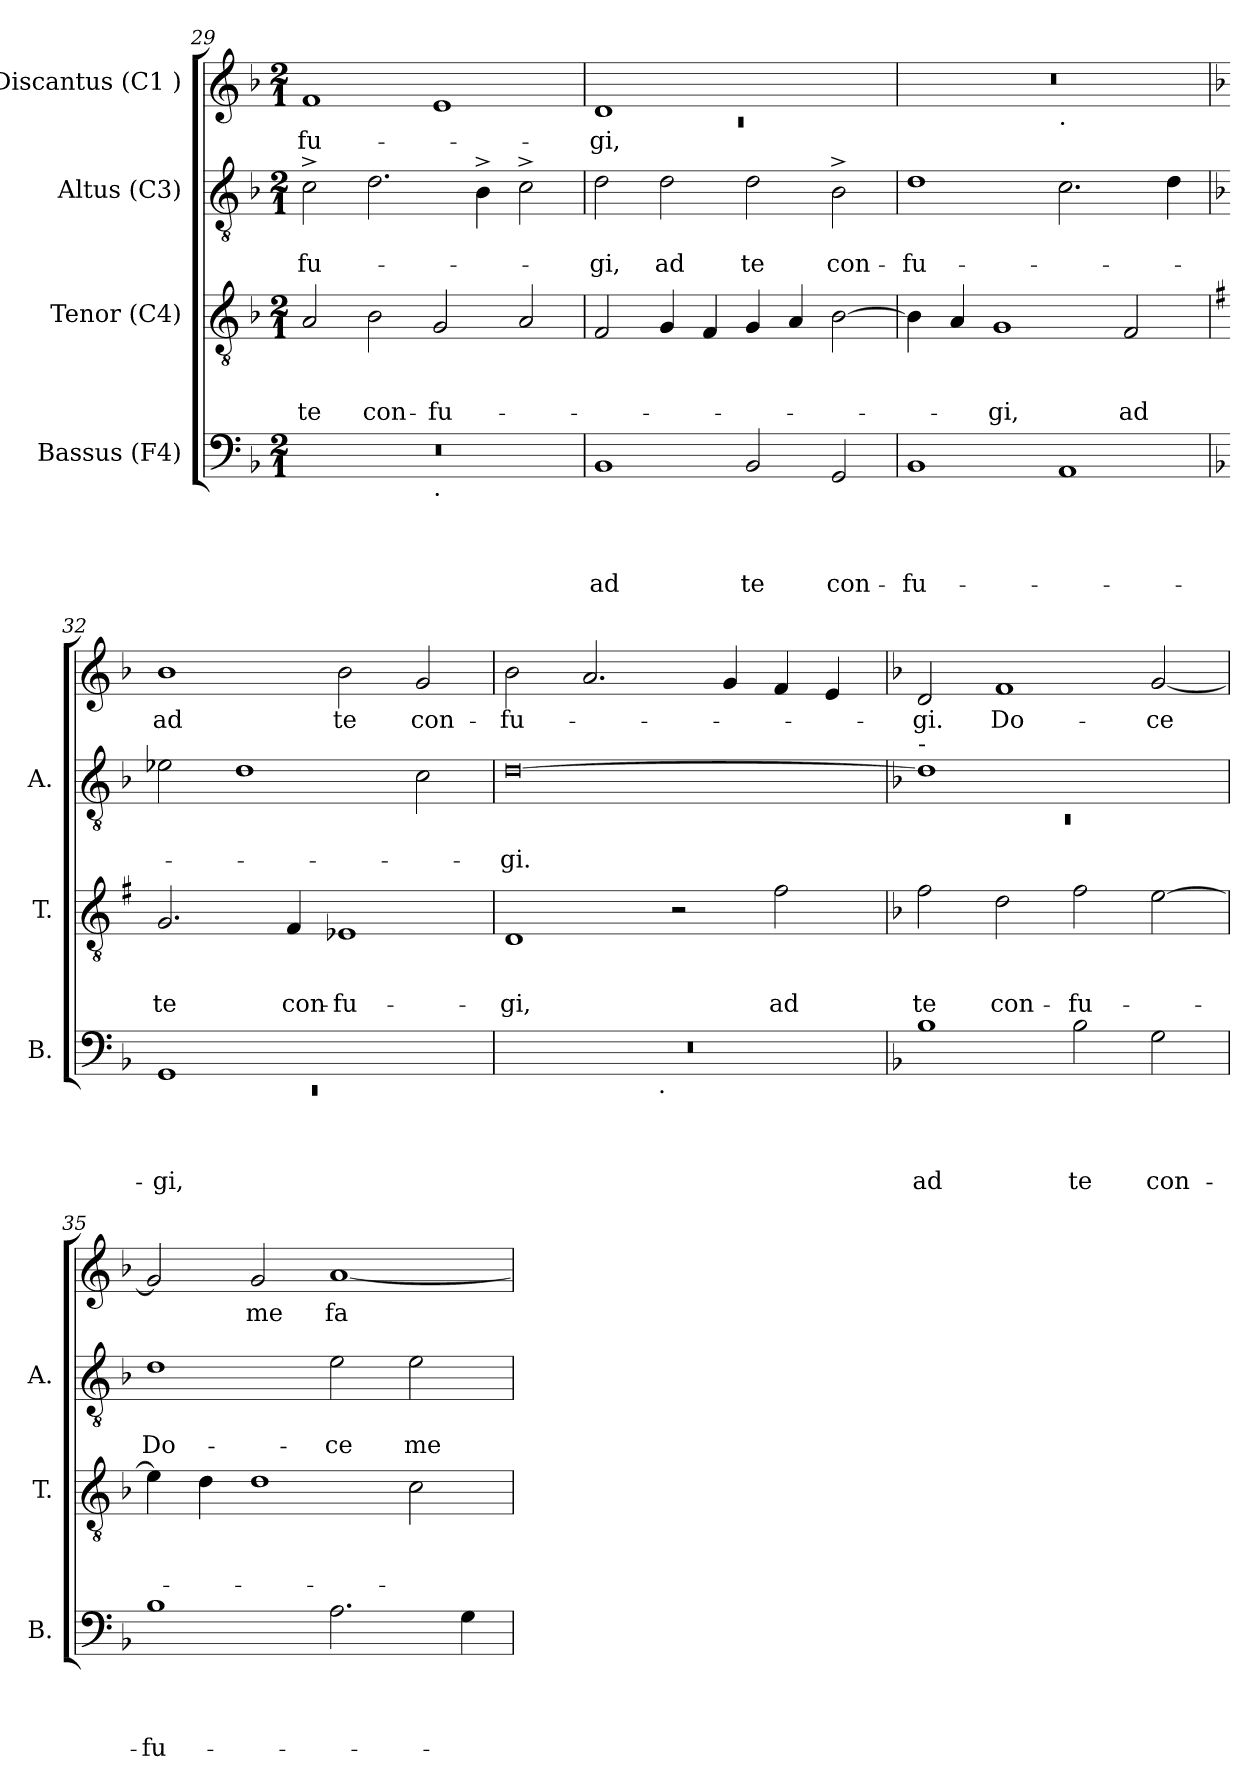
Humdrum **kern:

**kern	**text	**text	**text	**text	**kern	**text	**text	**text	**kern	**text	**text	**kern	**text
*part4	*part4	*part4	*part4	*part4	*part3	*part3	*part3	*part3	*part2	*part2	*part2	*part1	*part1
*staff4	*staff4	*staff4	*staff4	*staff4	*staff3	*staff3	*staff3	*staff3	*staff2	*staff2	*staff2	*staff1	*staff1
*I"Bassus (F4)	*	*	*	*	*I"Tenor (C4)	*	*	*	*I"Altus (C3)	*	*	*I"Discantus (C1 )	*
*I'B.	*	*	*	*	*I'T.	*	*	*	*I'A.	*	*	*	*
!!LO:LB:g=z
*clefF4	*	*	*	*	*clefGv2	*	*	*	*clefGv2	*	*	*clefG2	*
*k[b-]	*	*	*	*	*k[b-]	*	*	*	*k[b-]	*	*	*k[b-]	*
*F:	*	*	*	*	*F:	*	*	*	*F:	*	*	*F:	*
*M2/1	*	*	*	*	*M2/1	*	*	*	*M2/1	*	*	*M2/1	*
=29	=29	=29	=29	=29	=29	=29	=29	=29	=29	=29	=29	=29	=29
!	!	!	!	!	!	!	!	!LO:LY:b	!	!	!LO:LY:b	!	!LO:LY:b
*^	*	*	*	*	*	*	*	*	*	*	*	*	*
0r	1ryy	.	.	.	.	2A/	.	.	te	2c^>\	.	fu-	1f	-fu-
!	!	!	!	!	!	!	!	!	!LO:LY:b	!	!	!	!	!
.	.	.	.	.	.	2B-\	.	.	con-	2.d\	.	.	.	.
!	!LO:TX:b:t=.	!	!	!	!	!	!	!	!	!	!	!	!	!
!	!	!	!	!	!	!	!	!	!LO:LY:b	!	!	!	!	!
.	1ryy	.	.	.	.	2G/	.	.	-fu-	.	.	.	1e	.
.	.	.	.	.	.	.	.	.	.	4B-^>\	.	.	.	.
.	.	.	.	.	.	2A/	.	.	.	2c^>\	.	.	.	.
=30	=30	=30	=30	=30	=30	=30	=30	=30	=30	=30	=30	=30	=30	=30
*	*	*	*	*	*	*	*	*	*	*	*	*	*^	*
!	!	!	!	!	!LO:LY:b	!	!	!	!	!	!	!LO:LY:b	!	!LO:N:vis=1	!LO:LY:b
*v	*v	*	*	*	*	*	*	*	*	*	*	*	*	*	*
1BB-	.	.	.	ad	2F/	.	.	.	2d\	.	-gi,	1d	0rc	-gi,
!	!	!	!	!	!	!	!	!	!	!	!LO:LY:b	!	!	!
.	.	.	.	.	4G/	.	.	.	2d\	.	ad	.	.	.
.	.	.	.	.	4F/	.	.	.	.	.	.	.	.	.
!	!	!	!	!LO:LY:b	!	!	!	!	!	!	!LO:LY:b	!	!	!
2BB-/	.	.	.	te	4G/	.	.	.	2d\	.	te	1ryy	.	.
.	.	.	.	.	4A/	.	.	.	.	.	.	.	.	.
!	!	!	!	!LO:LY:b	!	!	!	!	!	!	!LO:LY:b	!	!	!
2GG/	.	.	.	con-	[>2B-\	.	.	.	2B-^>\	.	con-	.	.	.
=31	=31	=31	=31	=31	=31	=31	=31	=31	=31	=31	=31	=31	=31	=31
!	!	!	!	!LO:LY:b	!	!	!	!	!	!	!LO:LY:b	!	!	!
1BB-	.	.	.	-fu-	4B-\]	.	.	.	1d	.	-fu-	0r	1ryy	.
.	.	.	.	.	4A/	.	.	.	.	.	.	.	.	.
!	!	!	!	!	!	!	!	!LO:LY:b	!	!	!	!	!	!
.	.	.	.	.	1G	.	.	-gi,	.	.	.	.	.	.
!	!	!	!	!	!	!	!	!	!	!	!	!	!LO:TX:b:t=.	!
1AA	.	.	.	.	.	.	.	.	2.c\	.	.	.	1ryy	.
!	!	!	!	!	!	!	!	!LO:LY:b	!	!	!	!	!	!
.	.	.	.	.	2F/	.	.	ad	.	.	.	.	.	.
.	.	.	.	.	.	.	.	.	4d\	.	.	.	.	.
*	*	*	*	*	*	*	*	*	*	*	*	*v	*v	*
=32	=32	=32	=32	=32	=32	=32	=32	=32	=32	=32	=32	=32	=32
*	*	*	*	*	*k[f#]	*	*	*	*	*	*	*	*
*	*	*	*	*	*G:	*	*	*	*	*	*	*	*
*^	*	*	*	*	*	*	*	*	*	*	*	*^	*
!	!LO:N:vis=1	!	!	!	!LO:LY:b	!	!	!	!LO:LY:b	!	!	!	!	!	!LO:LY:b
*	*	*	*	*	*	*	*	*	*	*	*	*	*v	*v	*
1GG	0rEE	.	.	.	-gi,	2.G/	.	.	te	2e-X\	.	.	1b-	ad
.	.	.	.	.	.	.	.	.	.	1d	.	.	.	.
!	!	!	!	!	!	!	!	!	!LO:LY:b	!	!	!	!	!
.	.	.	.	.	.	4F#/	.	.	con-	.	.	.	.	.
!	!	!	!	!	!	!	!	!	!LO:LY:b:rj	!	!	!	!	!LO:LY:b
1ryy	.	.	.	.	.	1E-X	.	.	-fu-	.	.	.	2b-\	te
!	!	!	!	!	!	!	!	!	!	!	!	!	!	!LO:LY:b
.	.	.	.	.	.	.	.	.	.	2c\	.	.	2g/	con-
=33	=33	=33	=33	=33	=33	=33	=33	=33	=33	=33	=33	=33	=33	=33
!	!	!	!	!	!	!	!	!	!LO:LY:b	!	!	!LO:LY:b	!	!LO:LY:b
0r	2ryy	.	.	.	.	1D	.	.	-gi,	[<0d	.	-gi.	2b-\	-fu-
.	4...ryy	.	.	.	.	.	.	.	.	.	.	.	2.a/	.
!	!LO:TX:b:t=.	!	!	!	!	!	!	!	!	!	!	!	!	!
.	1ryy	.	.	.	.	.	.	.	.	.	.	.	.	.
.	.	.	.	.	.	2r	.	.	.	.	.	.	.	.
.	.	.	.	.	.	.	.	.	.	.	.	.	4g/	.
!	!	!	!	!	!	!	!	!	!LO:LY:b	!	!	!	!	!
.	.	.	.	.	.	2f#\	.	.	ad	.	.	.	4f/	.
.	.	.	.	.	.	.	.	.	.	.	.	.	4e/	.
.	32ryy	.	.	.	.	.	.	.	.	.	.	.	.	.
*v	*v	*	*	*	*	*	*	*	*	*	*	*	*	*
!!LO:LB:g=z
=34	=34	=34	=34	=34	=34	=34	=34	=34	=34	=34	=34	=34	=34
*	*	*	*	*	*k[b-]	*	*	*	*	*	*	*	*
*	*	*	*	*	*F:	*	*	*	*	*	*	*	*
*^	*	*	*	*	*	*	*	*	*^	*	*	*	*
!	!	!	!	!	!	!	!	!	!	!LO:TX:a:t=-	!	!	!	!	!
!	!	!	!	!	!LO:LY:b	!	!	!	!LO:LY:b	!	!LO:N:vis=1	!	!	!	!LO:LY:b
*v	*v	*	*	*	*	*	*	*	*	*	*	*	*	*	*
1B-	.	.	.	ad	2f\	.	.	te	1d]	0rC	.	.	2d/	-gi.
!	!	!	!	!	!	!	!	!LO:LY:b	!	!	!	!	!	!LO:LY:b
.	.	.	.	.	2d\	.	.	con-	.	.	.	.	1f	Do-
!	!	!	!	!LO:LY:b	!	!	!	!LO:LY:b	!	!	!	!	!	!
2B-\	.	.	.	te	2f\	.	.	-fu-	1ryy	.	.	.	.	.
!	!	!	!	!LO:LY:b	!	!	!	!	!	!	!	!	!	!LO:LY:b
2G\	.	.	.	con-	[>2e\	.	.	.	.	.	.	.	[<2g/	-ce
*	*	*	*	*	*	*	*	*	*v	*v	*	*	*	*
=35	=35	=35	=35	=35	=35	=35	=35	=35	=35	=35	=35	=35	=35
!	!	!	!	!LO:LY:b	!	!	!	!	!	!	!LO:LY:b	!	!
1B-	.	.	.	-fu-	4e\]	.	.	.	1d	.	Do-	2g/]	.
.	.	.	.	.	4d\	.	.	.	.	.	.	.	.
!	!	!	!	!	!	!	!	!	!	!	!	!	!LO:LY:b
.	.	.	.	.	1d	.	.	.	.	.	.	2g/	me
!	!	!	!	!	!	!	!	!	!	!	!LO:LY:b	!	!LO:LY:b
2.A\	.	.	.	.	.	.	.	.	2e\	.	-ce	[<1a	fa-
!	!	!	!	!	!	!	!	!	!	!	!LO:LY:b	!	!
.	.	.	.	.	2c\	.	.	.	2e\	.	me	.	.
4G\	.	.	.	.	.	.	.	.	.	.	.	.	.
=	=	=	=	=	=	=	=	=	=	=	=	=	=
*-	*-	*-	*-	*-	*-	*-	*-	*-	*-	*-	*-	*-	*-
